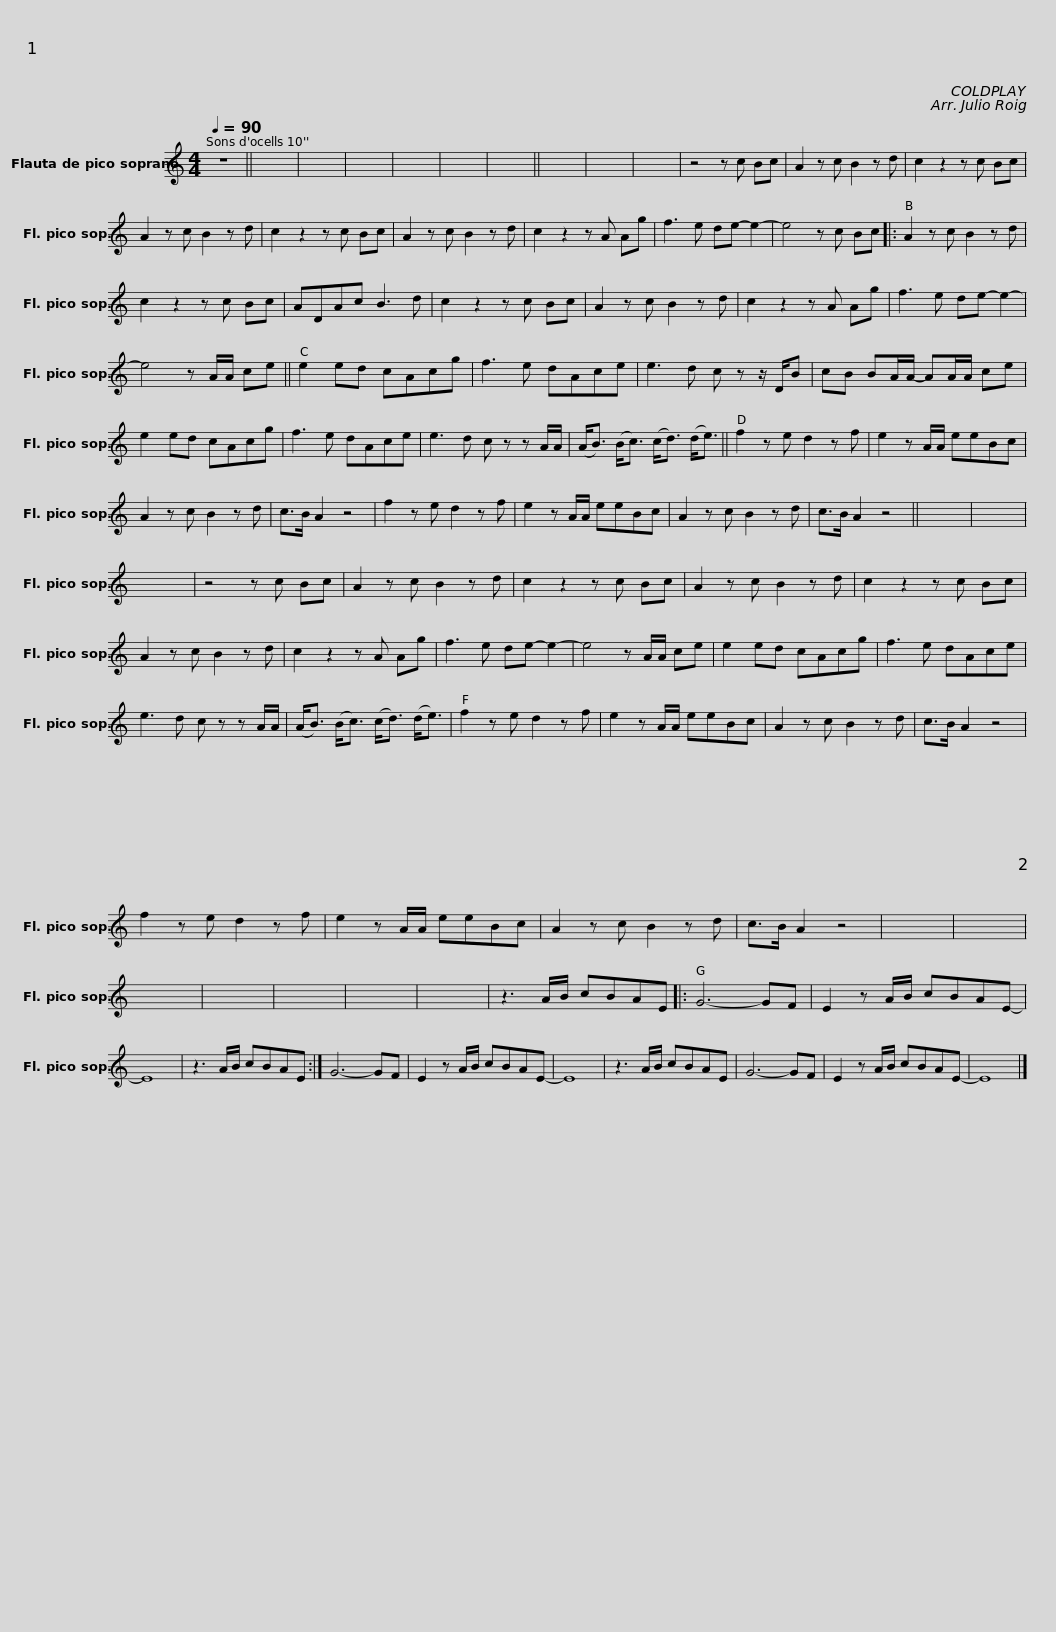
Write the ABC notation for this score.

X:1
L:1/8
Q:1/4=90
M:4/4
I:linebreak $
K:C
V:1 treble transpose=12
V:1
 z8 || x8 | x8 | x8 | x8 | %5
 x8 | x8 || x8 | x8 | x8 | %10
 z4 z c Bc | A2 z c B2 z d |$ c2 z2 z c Bc | A2 z c B2 z d | c2 z2 z c Bc | %15
 A2 z c B2 z d |$ c2 z2 z A Ag | f3 e de- e2- | e4 z c Bc |: A2 z c B2 z d | %20
 c2 z2 z c Bc |$ ADAc B3 d | c2 z2 z c Bc | A2 z c B2 z d | c2 z2 z A Ag | %25
 f3 e de- e2- | e4 z A/A/ ce ||$ e2 ed cAcg | f3 e dAce | e3 d c z z/ D/B | %30
 cB BA/A/- AA/A/ ce | e2 ed cAcg | f3 e dAce |$ e3 d c z z A/A/ | (A<B) (B<c) (c<d) (d<e) || %35
 f2 z e d2 z f | e2 z A/A/ eeBc | A2 z c B2 z d |$ c>B A2 z4 | f2 z e d2 z f | %40
 e2 z A/A/ eeBc | A2 z c B2 z d | c>B A2 z4 ||$ x8 | x8 | %45
 x8 | z4 z c Bc | A2 z c B2 z d | c2 z2 z c Bc | A2 z c B2 z d | %50
 c2 z2 z c Bc | A2 z c B2 z d |$ c2 z2 z A Ag | f3 e de- e2- | e4 z A/A/ ce | %55
 e2 ed cAcg | f3 e dAce | e3 d c z z A/A/ |$ (A<B) (B<c) (c<d) (d<e) | f2 z e d2 z f | %60
 e2 z A/A/ eeBc | A2 z c B2 z d | c>B A2 z4 |$ f2 z e d2 z f | e2 z A/A/ eeBc | %65
 A2 z c B2 z d | c>B A2 z4 | x8 | x8 | x8 | %70
 x8 | x8 | x8 | x8 | z3 A/B/ cBAE |:$ %75
 G6- GF | E2 z A/B/ cBAE- | E8 | z3 A/B/ cBAE :| G6- GF |$ %80
 E2 z A/B/ cBAE- | E8 | z3 A/B/ cBAE | G6- GF | E2 z A/B/ cBAE- | %85
 E8 |] %86
